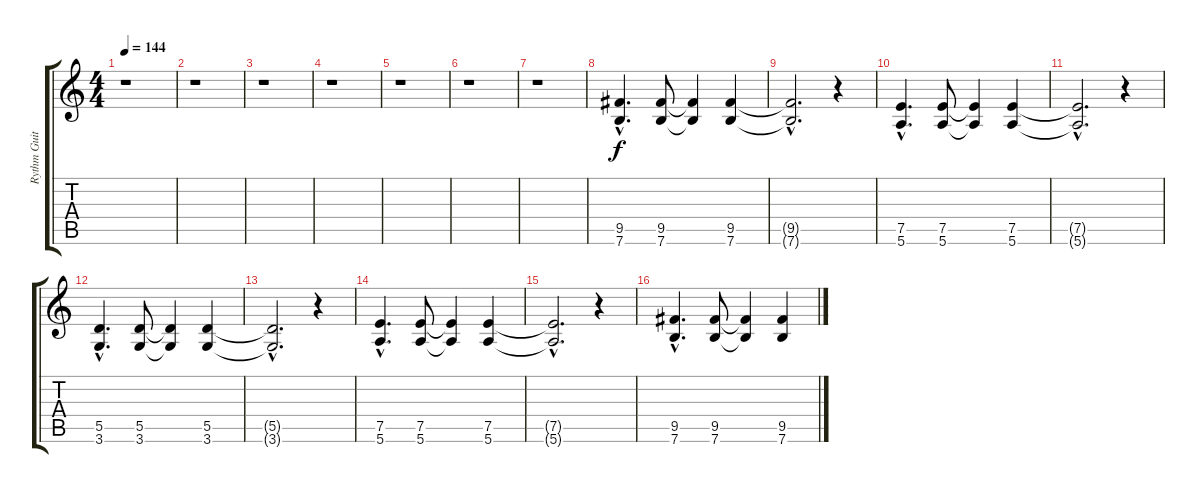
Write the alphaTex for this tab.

\track ("Rythm Guitar (Acoustic) - Jaymz" "Rythm Guit") {instrument acousticguitarsteel}
\staff {score tabs}
\tuning (E4 B3 G3 D3 A2 E2) {hide}
\ts (4 4)
\tempo 144
\clef g2
\ks c
r.1{dy mf} |
r.1 |
r.1 |
r.1 |
r.1 |
r.1 |
r.1 |
(9.5{hac} 7.6{hac}).4{d dy f volume 13 instrument distortionguitar} (9.5 7.6).8 (9.5{t} 7.6{t}).4 (9.5 7.6).4 |
(9.5{hac t} 7.6{hac t}).2{d} r.4 |
(7.5{hac} 5.6{hac}).4{d} (7.5 5.6).8 (7.5{t} 5.6{t}).4 (7.5 5.6).4 |
(7.5{hac t} 5.6{hac t}).2{d} r.4 |
(5.5{hac} 3.6{hac}).4{d} (5.5 3.6).8 (5.5{t} 3.6{t}).4 (5.5 3.6).4 |
(5.5{hac t} 3.6{hac t}).2{d} r.4 |
(7.5{hac} 5.6{hac}).4{d} (7.5 5.6).8 (7.5{t} 5.6{t}).4 (7.5 5.6).4 |
(7.5{hac t} 5.6{hac t}).2{d} r.4 |
(9.5{hac} 7.6{hac}).4{d} (9.5 7.6).8 (9.5{t} 7.6{t}).4 (9.5 7.6).4
